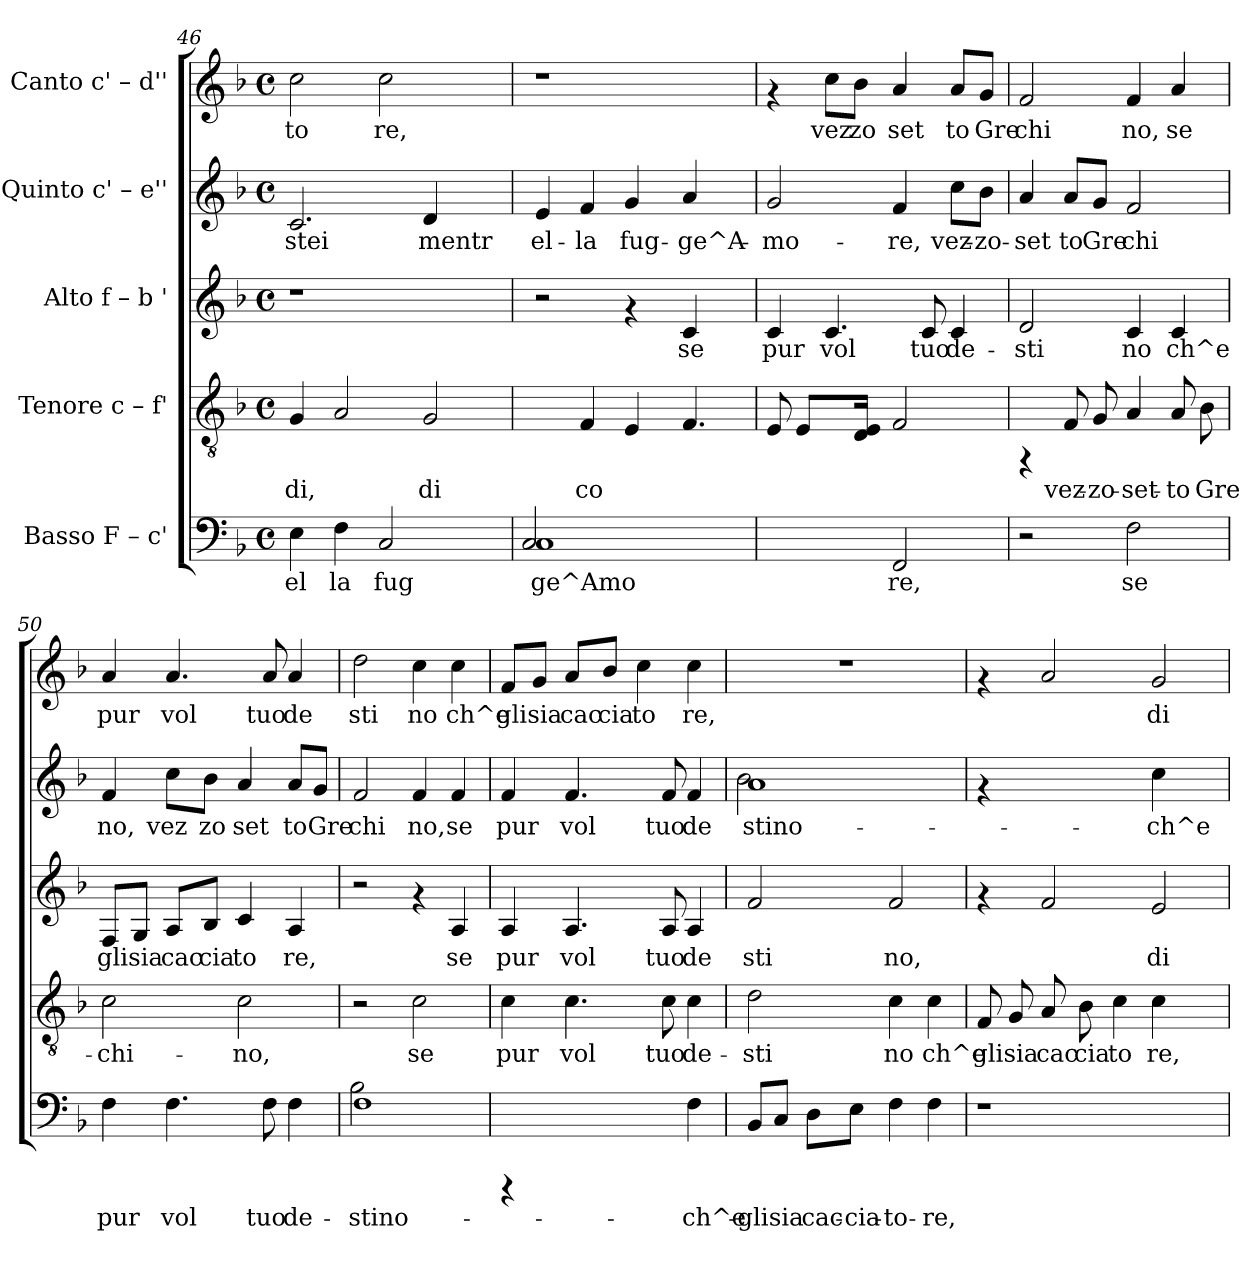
**kern	**text	**kern	**text	**kern	**text	**kern	**text	**kern	**text
*part5	*part5	*part4	*part4	*part3	*part3	*part2	*part2	*part1	*part1
*staff5	*staff5	*staff4	*staff4	*staff3	*staff3	*staff2	*staff2	*staff1	*staff1
*I"Basso  F – c'	*	*I"Tenore  c – f'	*	*I"Alto  f – b '	*	*I"Quinto  c' – e''	*	*I"Canto  c' – d''	*
*clefF4	*	*clefGv2	*	*clefG2	*	*clefG2	*	*clefG2	*
*k[b-]	*	*k[b-]	*	*k[b-]	*	*k[b-]	*	*k[b-]	*
*F:	*	*F:	*	*F:	*	*F:	*	*F:	*
*M4/4	*	*M4/4	*	*M4/4	*	*M4/4	*	*M4/4	*
*met(c)	*	*met(c)	*	*met(c)	*	*met(c)	*	*met(c)	*
=46	=46	=46	=46	=46	=46	=46	=46	=46	=46
!	!LO:LY:b:cj	!	!LO:LY:b:rj	!	!	!	!LO:LY:b:rj	!	!LO:LY:b:rj
4E\	el	4G/	-di,	1r	.	2.c/	-stei	2cc\	to
!	!LO:LY:b:cj	!	!	!	!	!	!	!	!
4F\	la	2A/	.	.	.	.	.	.	.
!	!LO:LY:b:cj	!	!	!	!	!	!	!	!LO:LY:b:rj
2C/	fug	.	.	.	.	.	.	2cc\	re,
!	!	!	!LO:LY:b:rj	!	!	!	!LO:LY:b:rj	!	!
.	.	2G/	di	.	.	4d/	mentr	.	.
4ryy	.	.	.	4ryy	.	4ryy	.	4ryy	.
=47	=47	=47	=47	=47	=47	=47	=47	=47	=47
*^	*	*	*	*	*	*	*	*	*
!	!	!LO:LY:b:cj	!	!	!	!	!	!LO:LY:b:rj	!	!
1C	2C/	ge^Amo	4ryy	.	2r	.	4e/	el-	1r	.
!	!	!	!	!LO:LY:b:rj	!	!	!	!LO:LY:b:rj	!	!
.	.	.	4F/	co-	.	.	4f/	-la	.	.
!	!	!	!	!	!	!	!	!LO:LY:b:rj	!	!
.	8ryy	.	4E/	.	4rf	.	4g/	fug-	.	.
.	2ryy	.	.	.	.	.	.	.	.	.
!	!	!	!	!LO:LY:b:rj	!	!LO:LY:b:rj	!	!LO:LY:b:rj	!	!
.	.	.	4.F/	-	4c/	se	4a/	-ge^A-	.	.
8ryy	.	.	.	.	8ryy	.	8ryy	.	8ryy	.
*v	*v	*	*	*	*	*	*	*	*	*
=48	=48	=48	=48	=48	=48	=48	=48	=48	=48
!	!	!	!LO:LY:b:rj	!	!LO:LY:b:rj	!	!LO:LY:b:rj	!	!
2ryy	.	8E/	.	4c/	pur	2g/	-mo-	4rf	.
!	!	!	!LO:LY:b:rj	!	!	!	!	!	!
.	.	8E/L	.	.	.	.	.	.	.
!	!	!	!	!	!LO:LY:b:rj	!	!	!	!LO:LY:b:rj
.	.	8ryy	.	4.c/	vol	.	.	8cc\L	vez
!	!	!	!LO:LY:b:rj	!	!	!	!	!	!LO:LY:b:rj
.	.	16D/ 16E/J	.	.	.	.	.	8b-\J	zo
.	.	16ryy	.	.	.	.	.	.	.
!	!LO:LY:b:cj	!	!LO:LY:b:rj	!	!	!	!LO:LY:b:rj	!	!LO:LY:b:rj
2FF/	re,	2F/	.	.	.	4f/	-re,	4a/	set
!	!	!	!	!	!LO:LY:b:rj	!	!	!	!
.	.	.	.	8c/	tuo	.	.	.	.
!	!	!	!	!	!LO:LY:b:rj	!	!LO:LY:b:rj	!	!LO:LY:b:rj
.	.	.	.	4c/	de-	8cc\L	vez-	8a/L	to
!	!	!	!	!	!	!	!LO:LY:b:rj	!	!LO:LY:b:rj
.	.	.	.	.	.	8b-\J	-zo-	8g/J	Gre
!!LO:PB:g=z
=49	=49	=49	=49	=49	=49	=49	=49	=49	=49
!	!	!	!	!	!LO:LY:b:rj	!	!LO:LY:b:rj	!	!LO:LY:b:rj
2r	.	4rFF	.	2d/	-sti	4a/	-set	2f/	chi
!	!	!	!LO:LY:b:rj	!	!	!	!LO:LY:b:rj	!	!
.	.	8F/	vez-	.	.	8a/L	to	.	.
!	!	!	!LO:LY:b:rj	!	!	!	!LO:LY:b:rj	!	!
.	.	8G/	-zo-	.	.	8g/J	Gre	.	.
!	!LO:LY:b:cj	!	!LO:LY:b:rj	!	!LO:LY:b:rj	!	!LO:LY:b:rj	!	!LO:LY:b:rj
2F\	se	4A/	-set-	4c/	no	2f/	chi	4f/	no,
!	!	!	!LO:LY:b:rj	!	!LO:LY:b:rj	!	!	!	!LO:LY:b:rj
.	.	8A/	-to	4c/	ch^e	.	.	4a/	se
!	!	!	!LO:LY:b:rj	!	!	!	!	!	!
.	.	8B-\	Gre-	.	.	.	.	.	.
=50	=50	=50	=50	=50	=50	=50	=50	=50	=50
!	!LO:LY:b:cj	!	!LO:LY:b:rj	!	!LO:LY:b:rj	!	!LO:LY:b:rj	!	!LO:LY:b:rj
4F\	pur	2c\	-chi-	8F/L	gli	4f/	no,	4a/	pur
!	!	!	!	!	!LO:LY:b:rj	!	!	!	!
.	.	.	.	8G/J	sia	.	.	.	.
!	!LO:LY:b:cj	!	!	!	!LO:LY:b:rj	!	!LO:LY:b:rj	!	!LO:LY:b:rj
4.F\	vol	.	.	8A/L	cac	8cc\L	vez	4.a/	vol
!	!	!	!	!	!LO:LY:b:rj	!	!LO:LY:b:rj	!	!
.	.	.	.	8B-/J	cia	8b-\J	zo	.	.
!	!	!	!LO:LY:b:rj	!	!LO:LY:b:rj	!	!LO:LY:b:rj	!	!
.	.	2c\	-no,	4c/	to	4a/	set	.	.
!	!LO:LY:b:cj	!	!	!	!	!	!	!	!LO:LY:b:rj
8F\	tuo	.	.	.	.	.	.	8a/	tuo
!	!LO:LY:b:cj	!	!	!	!LO:LY:b:rj	!	!LO:LY:b:rj	!	!LO:LY:b:rj
4F\	de-	.	.	4A/	re,	8a/L	to	4a/	de
!	!	!	!	!	!	!	!LO:LY:b:rj	!	!
.	.	.	.	.	.	8g/J	Gre	.	.
=51	=51	=51	=51	=51	=51	=51	=51	=51	=51
*^	*	*	*	*	*	*	*	*	*
!	!	!LO:LY:b:cj	!	!	!	!	!	!LO:LY:b:rj	!	!LO:LY:b:rj
1F	2B-\	-stino-	2r	.	2r	.	2f/	chi	2dd\	sti
!	!	!	!	!LO:LY:b:rj	!	!	!	!LO:LY:b:rj	!	!LO:LY:b:rj
.	2ryy	.	2c\	se	4rf	.	4f/	no,	4cc\	no
!	!	!	!	!	!	!LO:LY:b:rj	!	!LO:LY:b:rj	!	!LO:LY:b:rj
.	.	.	.	.	4A/	se	4f/	se	4cc\	ch^e
*v	*v	*	*	*	*	*	*	*	*	*
=52	=52	=52	=52	=52	=52	=52	=52	=52	=52
!	!	!	!LO:LY:b:rj	!	!LO:LY:b:rj	!	!LO:LY:b:rj	!	!LO:LY:b:rj
4rCCC	.	4c\	pur	4A/	pur	4f/	pur	8f/L	gli
!	!	!	!	!	!	!	!	!	!LO:LY:b:rj
.	.	.	.	.	.	.	.	8g/J	sia
!	!	!	!LO:LY:b:rj	!	!LO:LY:b:rj	!	!LO:LY:b:rj	!	!LO:LY:b:rj
2ryy	.	4.c\	vol	4.A/	vol	4.f/	vol	8a/L	cac
!	!	!	!	!	!	!	!	!	!LO:LY:b:rj
.	.	.	.	.	.	.	.	8b-/J	cia
!	!	!	!	!	!	!	!	!	!LO:LY:b:rj
.	.	.	.	.	.	.	.	4cc\	to
!	!	!	!LO:LY:b:rj	!	!LO:LY:b:rj	!	!LO:LY:b:rj	!	!
.	.	8c\	tuo	8A/	tuo	8f/	tuo	.	.
!	!LO:LY:b:cj	!	!LO:LY:b:rj	!	!LO:LY:b:rj	!	!LO:LY:b:rj	!	!LO:LY:b:rj
4F\	-ch^e-	4c\	de-	4A/	de	4f/	de	4cc\	re,
!!LO:PB:g=z
=53	=53	=53	=53	=53	=53	=53	=53	=53	=53
!	!LO:LY:b:cj	!	!LO:LY:b:rj	!	!LO:LY:b:rj	!	!LO:LY:b:rj	!	!
*	*	*	*	*	*	*^	*	*	*
8BB-/L	-gli	2d\	-sti	2f/	sti	1a	2b-\	stino-	1r	.
!	!LO:LY:b:cj	!	!	!	!	!	!	!	!	!
8C/J	sia	.	.	.	.	.	.	.	.	.
!	!LO:LY:b:cj	!	!	!	!	!	!	!	!	!
8D\L	cac-	.	.	.	.	.	.	.	.	.
!	!LO:LY:b:cj	!	!	!	!	!	!	!	!	!
8E\J	-cia-	.	.	.	.	.	.	.	.	.
!	!LO:LY:b:cj	!	!LO:LY:b:rj	!	!LO:LY:b:rj	!	!	!	!	!
4F\	-to-	4c\	no	2f/	no,	.	2ryy	.	.	.
!	!LO:LY:b:cj	!	!LO:LY:b:rj	!	!	!	!	!	!	!
4F\	-re,	4c\	ch^e	.	.	.	.	.	.	.
*	*	*	*	*	*	*v	*v	*	*	*
=54	=54	=54	=54	=54	=54	=54	=54	=54	=54
!	!	!	!LO:LY:b:rj	!	!	!	!	!	!
1r	.	8F/	gli	4rf	.	4rf	.	4rf	.
!	!	!	!LO:LY:b:rj	!	!	!	!	!	!
.	.	8G/	sia	.	.	.	.	.	.
!	!	!	!LO:LY:b:rj	!	!	!	!	!	!
.	.	8A/	cac	2f/	.	2ryy	.	2a/	.
!	!	!	!LO:LY:b:rj	!	!	!	!	!	!
.	.	8B-\	cia	.	.	.	.	.	.
!	!	!	!LO:LY:b:rj	!	!	!	!	!	!
.	.	4c\	to	.	.	.	.	.	.
!	!	!	!LO:LY:b:rj	!	!LO:LY:b:rj	!	!LO:LY:b:rj	!	!LO:LY:b:rj
.	.	4c\	re,	2e/	di	4cc\	-ch^e-	2g/	di
4ryy	.	4ryy	.	.	.	4ryy	.	.	.
=	=	=	=	=	=	=	=	=	=
*-	*-	*-	*-	*-	*-	*-	*-	*-	*-
